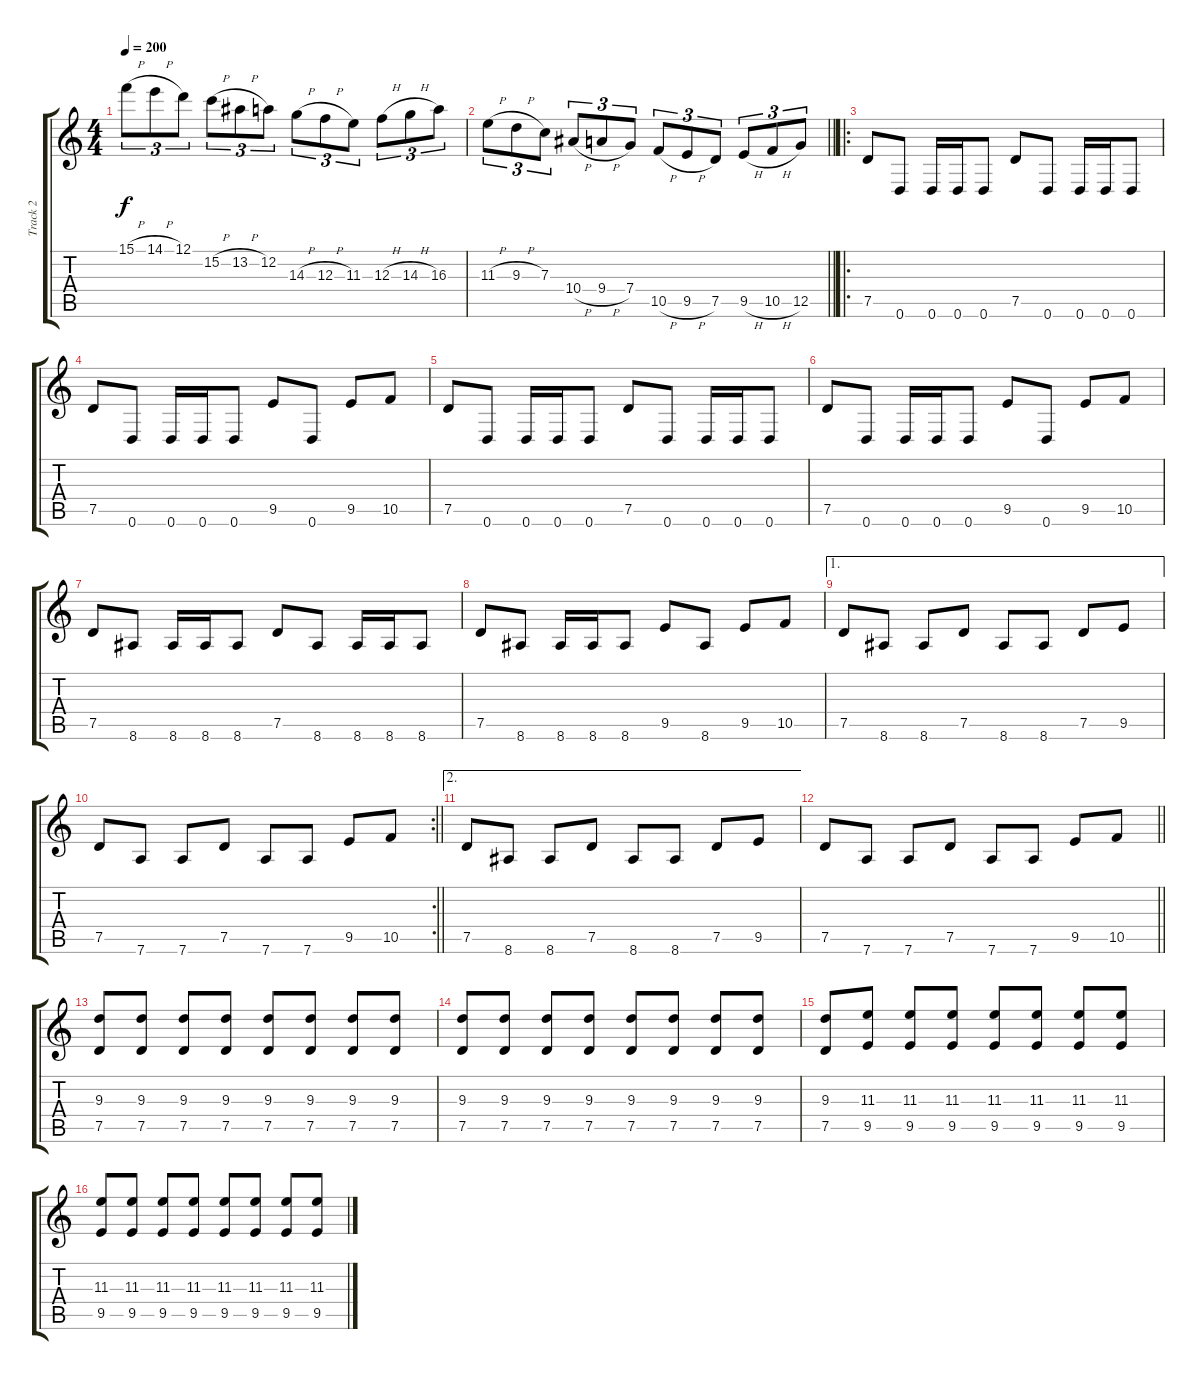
\track ("Track 2" "Track 2") {instrument distortionguitar}
\staff {score tabs}
\tuning (D4 A3 F3 C3 G2 D2) {hide}
\ts (4 4)
\tempo 200
\clef g2
\ks c
15.1{h}.8{tu (3 2) dy f} 14.1{h}.8{tu (3 2)} 12.1.8{tu (3 2)} 15.2{h}.8{tu (3 2)} 13.2{h}.8{tu (3 2)} 12.2.8{tu (3 2)} 14.3{h}.8{tu (3 2)} 12.3{h}.8{tu (3 2)} 11.3.8{tu (3 2)} 12.3{h}.8{tu (3 2)} 14.3{h}.8{tu (3 2)} 16.3.8{tu (3 2)} |
\barLineRight lightlight
11.3{h}.8{tu (3 2)} 9.3{h}.8{tu (3 2)} 7.3.8{tu (3 2)} 10.4{h}.8{tu (3 2)} 9.4{h}.8{tu (3 2)} 7.4.8{tu (3 2)} 10.5{h}.8{tu (3 2)} 9.5{h}.8{tu (3 2)} 7.5.8{tu (3 2)} 9.5{h}.8{tu (3 2)} 10.5{h}.8{tu (3 2)} 12.5.8{tu (3 2)} |
\ro
\section ("" "")
7.5.8{volume 13} 0.6.8 0.6.16 0.6.16 0.6.8 7.5.8 0.6.8 0.6.16 0.6.16 0.6.8 |
7.5.8 0.6.8 0.6.16 0.6.16 0.6.8 9.5.8 0.6.8 9.5.8 10.5.8 |
7.5.8 0.6.8 0.6.16 0.6.16 0.6.8 7.5.8 0.6.8 0.6.16 0.6.16 0.6.8 |
7.5.8 0.6.8 0.6.16 0.6.16 0.6.8 9.5.8 0.6.8 9.5.8 10.5.8 |
7.5.8 8.6.8 8.6.16 8.6.16 8.6.8 7.5.8 8.6.8 8.6.16 8.6.16 8.6.8 |
7.5.8 8.6.8 8.6.16 8.6.16 8.6.8 9.5.8 8.6.8 9.5.8 10.5.8 |
\ae 1
7.5.8 8.6.8 8.6.8 7.5.8 8.6.8 8.6.8 7.5.8 9.5.8 |
\rc 2
\barLineRight lightlight
7.5.8 7.6.8 7.6.8 7.5.8 7.6.8 7.6.8 9.5.8 10.5.8 |
\ae 2
7.5.8 8.6.8 8.6.8 7.5.8 8.6.8 8.6.8 7.5.8 9.5.8 |
\barLineRight lightlight
7.5.8 7.6.8 7.6.8 7.5.8 7.6.8 7.6.8 9.5.8 10.5.8 |
\section ("" "")
(9.3 7.5).8{volume 10} (9.3 7.5).8 (9.3 7.5).8 (9.3 7.5).8 (9.3 7.5).8 (9.3 7.5).8 (9.3 7.5).8 (9.3 7.5).8 |
(9.3 7.5).8 (9.3 7.5).8 (9.3 7.5).8 (9.3 7.5).8 (9.3 7.5).8 (9.3 7.5).8 (9.3 7.5).8 (9.3 7.5).8 |
(9.3 7.5).8 (11.3 9.5).8 (11.3 9.5).8 (11.3 9.5).8 (11.3 9.5).8 (11.3 9.5).8 (11.3 9.5).8 (11.3 9.5).8 |
(11.3 9.5).8 (11.3 9.5).8 (11.3 9.5).8 (11.3 9.5).8 (11.3 9.5).8 (11.3 9.5).8 (11.3 9.5).8 (11.3 9.5).8
